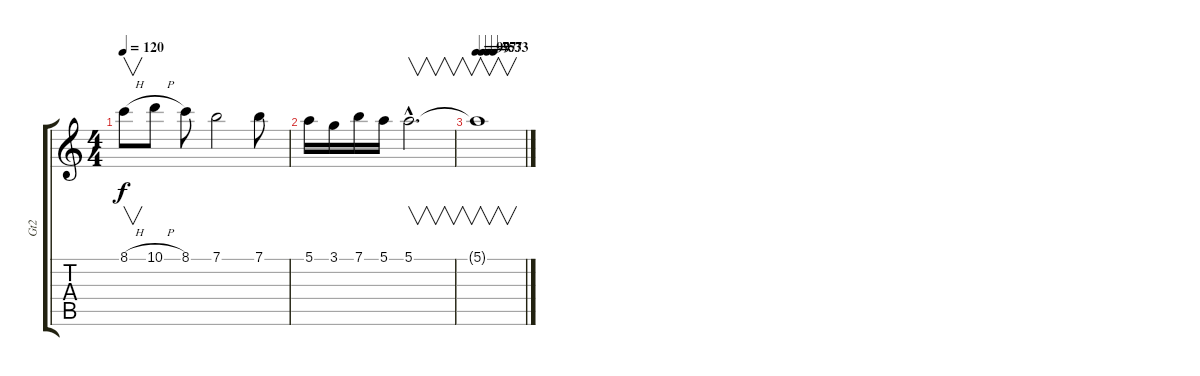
\track ("Gt2" "Gt2") {instrument distortionguitar}
\staff {score tabs}
\tuning (E4 B3 G3 D3 A2 E2) {hide}
\ts (4 4)
\tempo 120
\clef g2
\ks c
8.1{h}.8{v dy f} 10.1{h}.8 8.1.8 7.1.2 7.1.8 |
5.1.16 3.1.16 7.1.16 5.1.16 5.1{hac}.2{v d} |
\tempo 99
\tempo (77 0.125)
\tempo (57 0.25)
\tempo (33 0.375)
5.1{t}.1{v}
